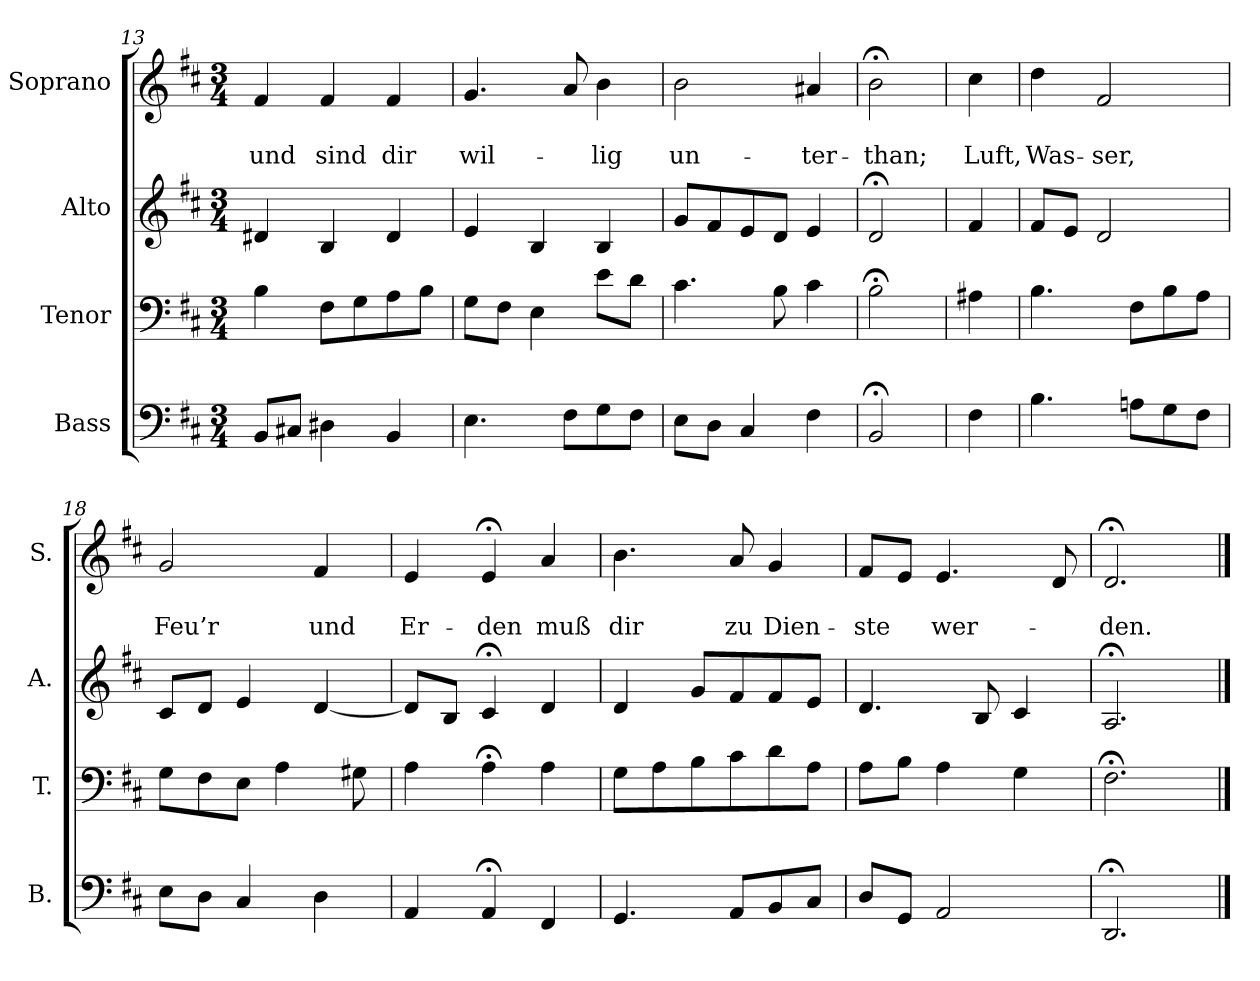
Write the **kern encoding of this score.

**kern	**kern	**kern	**kern	**text	**text
*part4	*part3	*part2	*part1	*part1	*part1
*staff4	*staff3	*staff2	*staff1	*staff1	*staff1
*I"Bass	*I"Tenor	*I"Alto	*I"Soprano	*	*
*I'B.	*I'T.	*I'A.	*I'S.	*	*
*clefF4	*clefF4	*clefG2	*clefG2	*	*
*k[f#c#]	*k[f#c#]	*k[f#c#]	*k[f#c#]	*	*
*D:	*D:	*D:	*D:	*	*
*M3/4	*M3/4	*M3/4	*M3/4	*	*
=13	=13	=13	=13	=13	=13
8BB/L	4B\	4d#X/	4f#/	.	und
8C#X/J	.	.	.	.	.
4D#X\	8F#\L	4B/	4f#/	.	sind
.	8G\	.	.	.	.
4BB/	8A\	4d#/	4f#/	.	dir
.	8B\J	.	.	.	.
=14	=14	=14	=14	=14	=14
4.E\	8G\L	4e/	4.g/	.	wil-
.	8F#\J	.	.	.	.
.	4E\	4B/	.	.	.
8F#\L	.	.	8a/	.	.
8G\	8e\L	4B/	4b\	.	-lig
8F#\J	8d\J	.	.	.	.
=15	=15	=15	=15	=15	=15
8E\L	4.c#\	8g/L	2b\	.	un-
8D\J	.	8f#/	.	.	.
4C#/	.	8e/	.	.	.
.	8B\	8d/J	.	.	.
4F#\	4c#\	4e/	4a#X/	.	-ter-
=16	=16	=16	=16	=16	=16
2BB;</	2B;<\	2d;</	2b;<\	.	-than;
!!LO:PB:g=z
=16a	=16a	=16a	=16a	=16a	=16a
4F#\	4A#X\	4f#/	4cc#\	.	Luft,
=17	=17	=17	=17	=17	=17
4.B\	4.B\	8f#/L	4dd\	.	Was-
.	.	8e/J	.	.	.
.	.	2d/	2f#/	.	-ser,
8An\L	8F#\L	.	.	.	.
8G\	8B\	.	.	.	.
8F#\J	8A\J	.	.	.	.
=18	=18	=18	=18	=18	=18
8E\L	8G\L	8c#/L	2g/	.	Feu’r
8D\J	8F#\	8d/J	.	.	.
4C#/	8E\J	4e/	.	.	.
.	4A\	.	.	.	.
4D\	.	[4d/	4f#/	.	und
.	8G#X\	.	.	.	.
=19	=19	=19	=19	=19	=19
4AA/	4A\	8d/L]	4e/	.	Er-
.	.	8B/J	.	.	.
4AA;</	4A;<\	4c#;</	4e;</	.	-den
4FF#/	4A\	4d/	4a/	.	muß
=20	=20	=20	=20	=20	=20
4.GG/	8G\L	4d/	4.b\	.	dir
.	8A\	.	.	.	.
.	8B\	8g/L	.	.	.
8AA/L	8c#\	8f#/	8a/	.	zu
8BB/	8d\	8f#/	4g/	.	Dien-
8C#/J	8A\J	8e/J	.	.	.
=21	=21	=21	=21	=21	=21
8D/L	8A\L	4.d/	8f#/L	.	-ste
8GG/J	8B\J	.	8e/J	.	.
2AA/	4A\	.	4.e/	.	wer-
.	.	8B/	.	.	.
.	4G\	4c#/	.	.	.
.	.	.	8d/	.	.
=22	=22	=22	=22	=22	=22
2.DD;</	2.F#;<\	2.A;</	2.d;</	.	-den.
==	==	==	==	==	==
*-	*-	*-	*-	*-	*-
